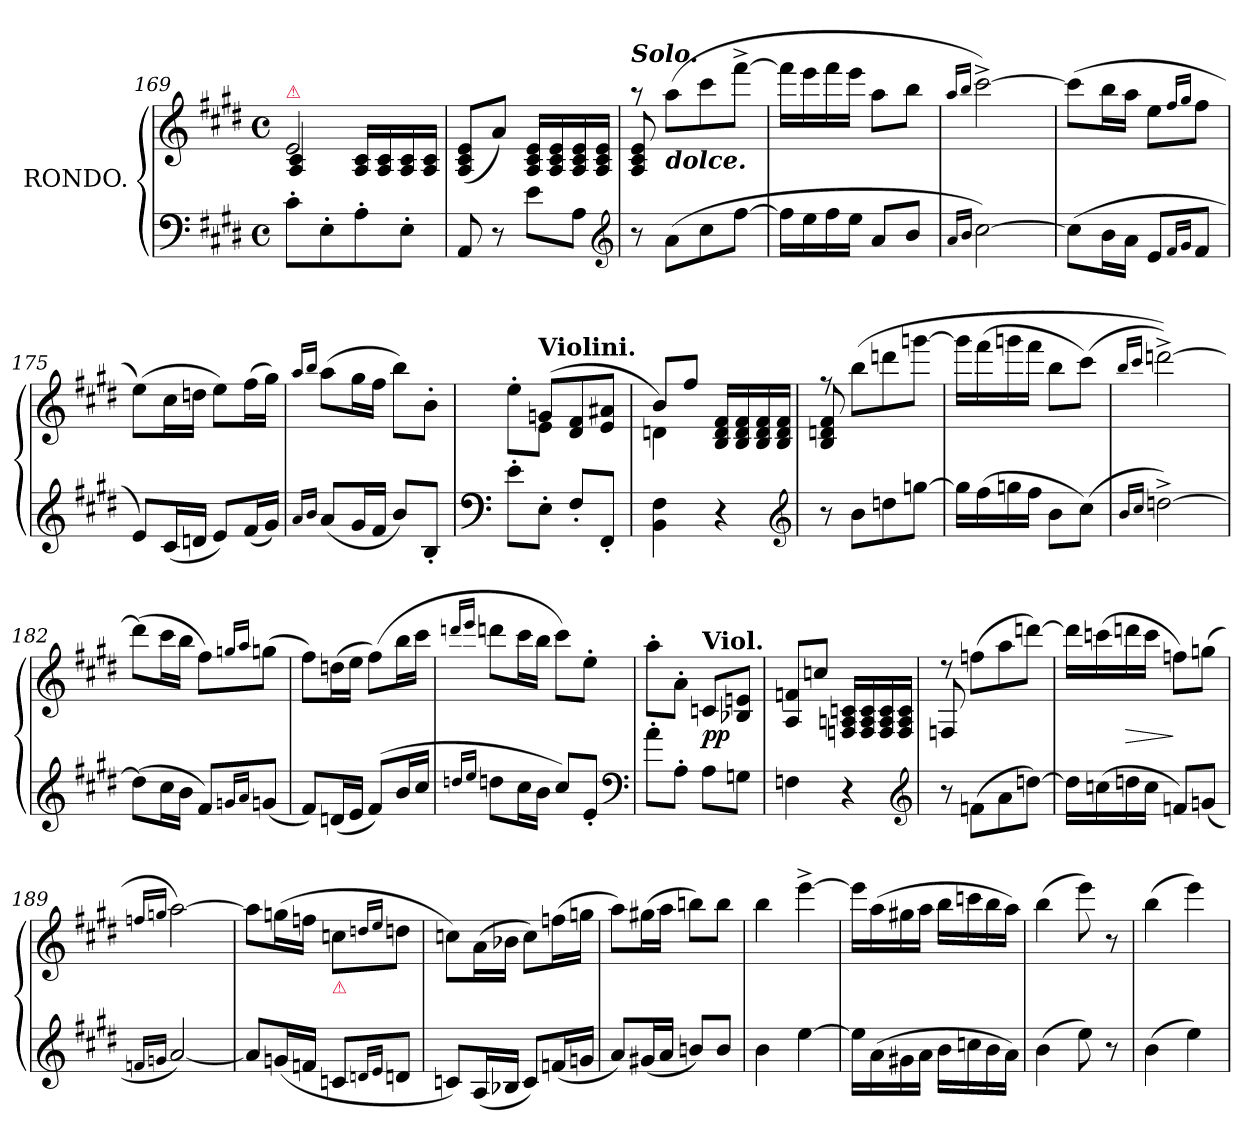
**kern	**kern	**dynam
*part1	*part1	*part1
*staff2	*staff1	*staff1/2
*I"RONDO.	*	*
*clefF4	*clefG2	*
*k[f#c#g#d#]	*k[f#c#g#d#]	*
*E:	*E:	*
*M2/4	*M2/4	*
*met(c)	*met(c)	*
=169	=169	=169
*	*^	*
!	!LO:TX:a:color=crimson:t=⚠	!	!
8c#'!\L	2e!	4A!/ 4c#!/	.
8E'!	.	.	.
8A'!	.	16A!/ 16c#!/LL	.
.	.	16A! 16c#!	.
8E'!J	.	16A! 16c#!	.
.	.	16A! 16c#!JJ	.
*	*v	*v	*
=170	=170	=170
8AA!	(<8A! 8c#! 8e!L	.
8r	8a!J)	.
8e!\L	16A! 16c#! 16e!LL	.
.	16A! 16c#! 16e!	.
8A!J	16A! 16c#! 16e!	.
.	16A! 16c#! 16e!JJ	.
*clefG2	*	*
=171	=171	=171
*	*^	*
!	!LO:TX:a:Bi:t=Solo.	!	!
8r	8raa	8A!/ 8c#!/ 8e!/	.
!	!LO:TX:b:Bi:t=dolce.	!	!
(>8aL	(>8aa\L	4.ryy	.
8cc#	8ccc#	.	.
[8ff#J	[8fff#^<J	.	.
*	*v	*v	*
=172	=172	=172
16ff#LL]	16fff#LL]	.
16ee	16eee	.
16ff#	16fff#	.
16eeJJ	16eeeJJ	.
8aL	8aaL	.
8bJ	8bbJ	.
=173	=173	=173
16qqa/LL	16qqaa/LL	.
16qqb/JJ	16qqbb/JJ	.
[2cc#)	[2ccc#^<)	.
=174	=174	=174
(>8cc#L]	(>8ccc#L]	.
16bL	16bbL	.
16aJJ	16aaJJ	.
8eL	8eeL	.
16qqf#/LL	16qqff#/LL	.
16qqg#/JJ	16qqgg#/JJ	.
8f#J	8ff#J	.
=175	=175	=175
8eL)	(>8eeL)	.
(<16c#L	16cc#L	.
16dnJJ	16ddnJJ	.
8eL)	8eeL)	.
(<16f#L	(>16ff#L	.
16g#JJ)	16gg#JJ)	.
=176	=176	=176
16qqa/LL	16qqaa/LL	.
16qqb/JJ	16qqbb/JJ	.
(<8aL	(>8aaL	.
16g#L	16gg#L	.
16f#JJ	16ff#JJ	.
8bL)	8bbL)	.
8B'J	8b'J	.
=177	=177	=177
*clefF4	*	*
*	*^	*
8e'L	8ryy	8ee'>L	.
!	!LO:TX:a:B:t=Violini.	!	!
8E'J	(<8gn!L	8eJ	.
8F#'!L	8d#! 8f#!	4ryy	.
8FF#'!J	8e! 8a#X!J	.	.
=178	=178	=178	=178
4BB! 4F#!	8b!L	4dn!)	.
.	8ff#!J	.	.
4r	16B! 16d! 16f#!LL	4ryy	.
.	16B! 16d! 16f#!	.	.
.	16B! 16d! 16f#!	.	.
.	16B! 16d! 16f#!JJ	.	.
*clefG2	*	*	*
=179	=179	=179	=179
8r	8rff	8B!/ 8dn!/ 8f#!/	.
8bL	(>8bb\L	4.ryy	.
8ddn	8dddn	.	.
[8ggnJ	[8gggnJ	.	.
*	*v	*v	*
=180	=180	=180
16ggnLL]	16gggLL]	.
(>16ff#	(>16fff#	.
16gg	16gggn	.
16ff#JJ	16fff#JJ	.
8bL	8bbL	.
(>8cc#J)	(>8ccc#J)	.
=181	=181	=181
16qqb/LL	16qqbb/LL	.
16qqcc#/JJ	16qqccc#/JJ	.
[2ddn^<)	[2dddn^<))	.
=182	=182	=182
(>8ddnL]	(>8dddnL]	.
16cc#L	16ccc#L	.
16bJJ	16bbJJ	.
8f#L)	8ff#L)	.
16qqgn/LL	16qqggn/LL	.
16qqa/JJ	16qqaa/JJ	.
(<8gnJ	(>8ggnJ	.
=183	=183	=183
8f#L)	8ff#L)	.
(<16dnL	(>16ddnL	.
16eJJ	16eeJJ	.
(>8f#L)	(>8ff#L)	.
16bL	16bbL	.
16cc#JJ	16ccc#JJ	.
=184	=184	=184
16qqddn/LL	16qqdddn/LL	.
16qqee/JJ	16qqeee/JJ	.
8ddnL	8dddnL	.
16cc#L	16ccc#L	.
16bJJ	16bbJJ	.
8cc#L)	8ccc#L)	.
8e'J	8ee'J	.
*clefF4	*	*
=185	=185	=185
8a'L	8aa'L	.
8A'J	8a'J	.
!	!LO:TX:a:B:t=Viol.	!
8A!\L	8cn!L	pp
8Gn!J	8B-X! 8en!J	.
=186	=186	=186
4Fn!	8A! 8fn!L	.
.	8ccn!J	.
4r	16Fn! 16An! 16cn!LL	.
.	16F! 16A! 16c!	.
.	16F! 16A! 16c!	.
.	16F! 16A! 16c!JJ	.
*clefG2	*	*
=187	=187	=187
*	*^	*
8r	8rdd	8Fn!/	.
(>8fn\L	(>8ffnL	4.ryy	.
8a	8aa	.	.
[8ddnJ)	[8dddnJ)	.	.
*	*v	*v	*
=188	=188	=188
16ddnLL]	16dddnLL]	.
(>16ccn	(>16cccn	.
16dd	16ddd	>
16ccJJ	16cccJJ	.
8fnL)	8ffnL)	]
(<8gnJ	(>8ggnJ	.
=189	=189	=189
16qqfn/LL	16qqffn/LL	.
16qqgn/JJ	16qqggn/JJ	.
[2a)	[2aa)	.
=190	=190	=190
8aL]	8aaL]	.
(<16gnL	(>16ggnL	.
16fnJJ	16ffnJJ	.
!	!LO:TX:b:Bi:color=crimson:t=⚠	!
8cnL	8ccnL	.
16qqdn/LL	16qqddn/LL	.
16qqe/JJ	16qqee/JJ	.
8dnJ	8ddnJ	.
=191	=191	=191
8cnL)	8ccnL)	.
(<16AL	(>16aL	.
16B-XJJ	16b-XJJ	.
8cL)	8ccL)	.
(<16fnL	(>16ffnL	.
16gnJJ	16ggnJJ	.
=192	=192	=192
8aL)	8aaL)	.
(<16g#XL	(>16gg#XL	.
16aJJ	16aaJJ	.
8bn/L)	8bbnL)	.
8bJ	8bbJ	.
=193	=193	=193
4b	4bb	.
[4ee	[4eee^<	.
=194	=194	=194
16ee\LL]	16eeeLL]	.
(>16a	(>16aa	.
16g#X	16gg#X	.
16aJJ	16aaJJ	.
16bLL	16bbLL	.
16ccn	16cccn	.
16b	16bb	.
16aJJ)	16aaJJ)	.
=195	=195	=195
(>4b	(>4bb	.
8ee)	8eee)	.
8r	8r	.
=196	=196	=196
(>4b	(>4bb	.
4ee)	4eee)	.
=	=	=
*-	*-	*-
